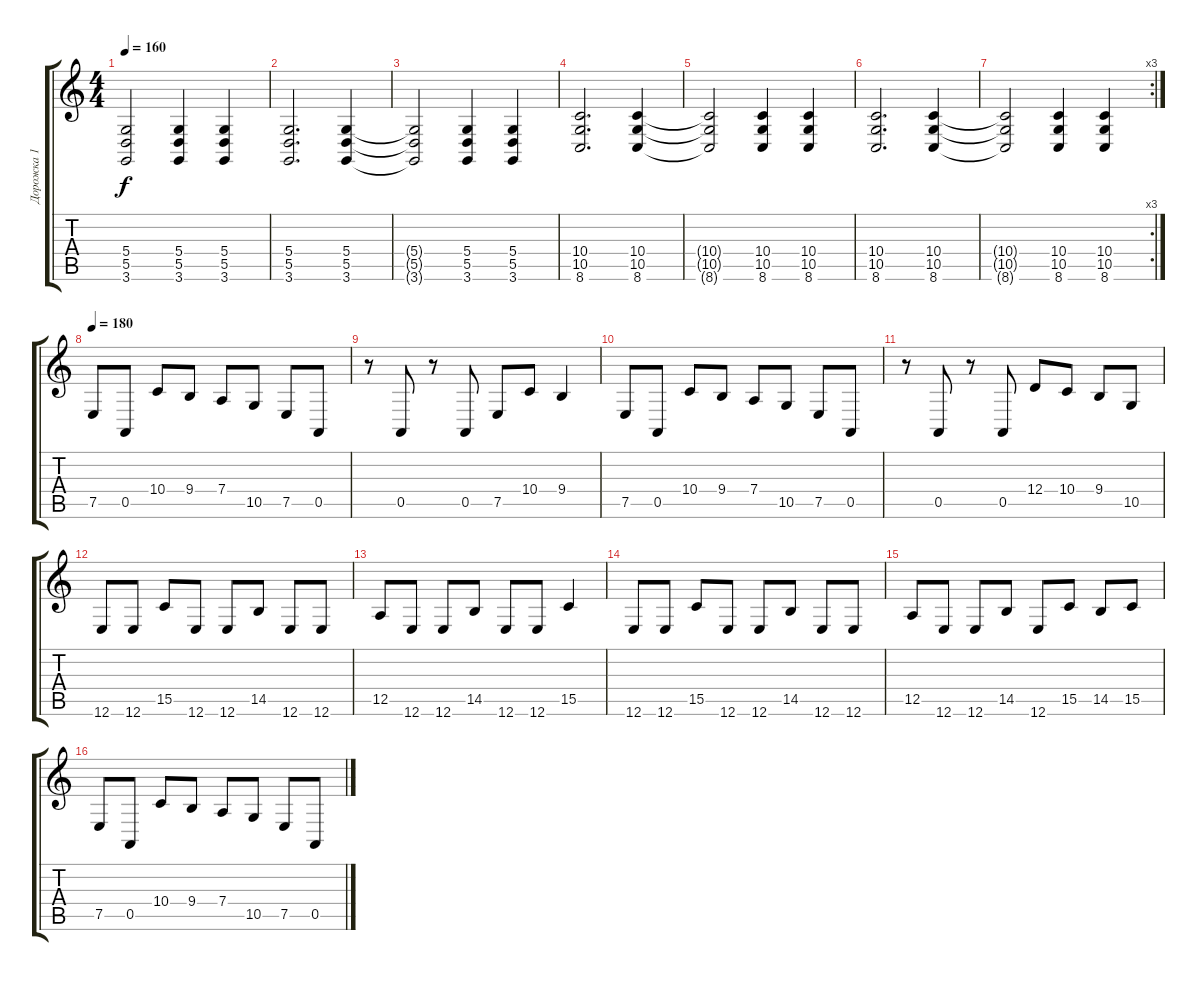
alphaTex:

\track ("Дорожка 1" "Дорожка 1") {instrument acousticgrandpiano}
\staff {score tabs}
\tuning (E4 B3 G3 D3 A2 E2) {hide}
\ts (4 4)
\tempo 160
\clef g2
\ks c
(5.4{t} 5.5{t} 3.6{t}).2{dy f} (5.4 5.5 3.6).4 (5.4 5.5 3.6).4 |
(5.4 5.5 3.6).2{d} (5.4 5.5 3.6).4 |
(5.4{t} 5.5{t} 3.6{t}).2 (5.4 5.5 3.6).4 (5.4 5.5 3.6).4 |
(10.4 10.5 8.6).2{d} (10.4 10.5 8.6).4 |
(10.4{t} 10.5{t} 8.6{t}).2 (10.4 10.5 8.6).4 (10.4 10.5 8.6).4 |
(10.4 10.5 8.6).2{d} (10.4 10.5 8.6).4 |
\rc 3
(10.4{t} 10.5{t} 8.6{t}).2 (10.4 10.5 8.6).4 (10.4 10.5 8.6).4 |
\tempo 180
7.5.8 0.5.8 10.4.8 9.4.8 7.4.8 10.5.8 7.5.8 0.5.8 |
r.8 0.5.8 r.8 0.5.8 7.5.8 10.4.8 9.4.4 |
7.5.8 0.5.8 10.4.8 9.4.8 7.4.8 10.5.8 7.5.8 0.5.8 |
r.8 0.5.8 r.8 0.5.8 12.4.8 10.4.8 9.4.8 10.5.8 |
12.6.8 12.6.8 15.5.8 12.6.8 12.6.8 14.5.8 12.6.8 12.6.8 |
12.5.8 12.6.8 12.6.8 14.5.8 12.6.8 12.6.8 15.5.4 |
12.6.8 12.6.8 15.5.8 12.6.8 12.6.8 14.5.8 12.6.8 12.6.8 |
12.5.8 12.6.8 12.6.8 14.5.8 12.6.8 15.5.8 14.5.8 15.5.8 |
7.5.8 0.5.8 10.4.8 9.4.8 7.4.8 10.5.8 7.5.8 0.5.8
